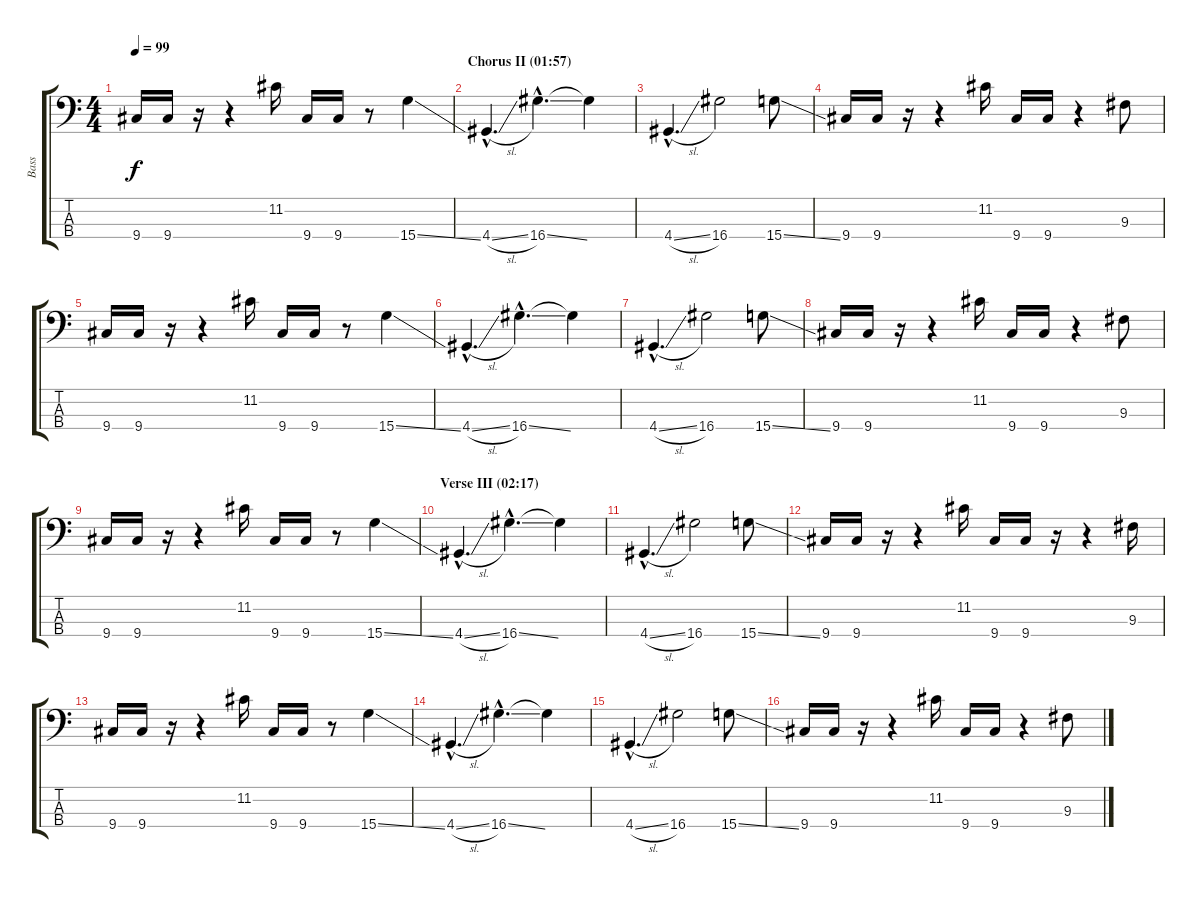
\track ("Bass" "Bass") {instrument electricbassfinger}
\staff {score tabs}
\tuning (G2 D2 A1 E1) {hide}
\ts (4 4)
\tempo 99
\clef f4
\ks c
9.4.16{dy f} 9.4.16 r.16 r.4 11.2.16 9.4.16 9.4.16 r.8 15.4{ss}.4 |
\section ("" "Chorus II (01:57)")
4.4{sl hac}.4{d} 16.4{ss hac}.4{d} 16.4{t}.4 |
4.4{sl hac}.4{d} 16.4.2 15.4{ss}.8 |
9.4.16 9.4.16 r.16 r.4 11.2.16 9.4.16 9.4.16 r.4 9.3.8 |
9.4.16 9.4.16 r.16 r.4 11.2.16 9.4.16 9.4.16 r.8 15.4{ss}.4 |
4.4{sl hac}.4{d} 16.4{ss hac}.4{d} 16.4{t}.4 |
4.4{sl hac}.4{d} 16.4.2 15.4{ss}.8 |
9.4.16 9.4.16 r.16 r.4 11.2.16 9.4.16 9.4.16 r.4 9.3.8 |
9.4.16 9.4.16 r.16 r.4 11.2.16 9.4.16 9.4.16 r.8 15.4{ss}.4 |
\section ("" "Verse III (02:17)")
4.4{sl hac}.4{d} 16.4{ss hac}.4{d} 16.4{t}.4 |
4.4{sl hac}.4{d} 16.4.2 15.4{ss}.8 |
9.4.16 9.4.16 r.16 r.4 11.2.16 9.4.16 9.4.16 r.16 r.4 9.3.16 |
9.4.16 9.4.16 r.16 r.4 11.2.16 9.4.16 9.4.16 r.8 15.4{ss}.4 |
4.4{sl hac}.4{d} 16.4{ss hac}.4{d} 16.4{t}.4 |
4.4{sl hac}.4{d} 16.4.2 15.4{ss}.8 |
9.4.16 9.4.16 r.16 r.4 11.2.16 9.4.16 9.4.16 r.4 9.3.8
